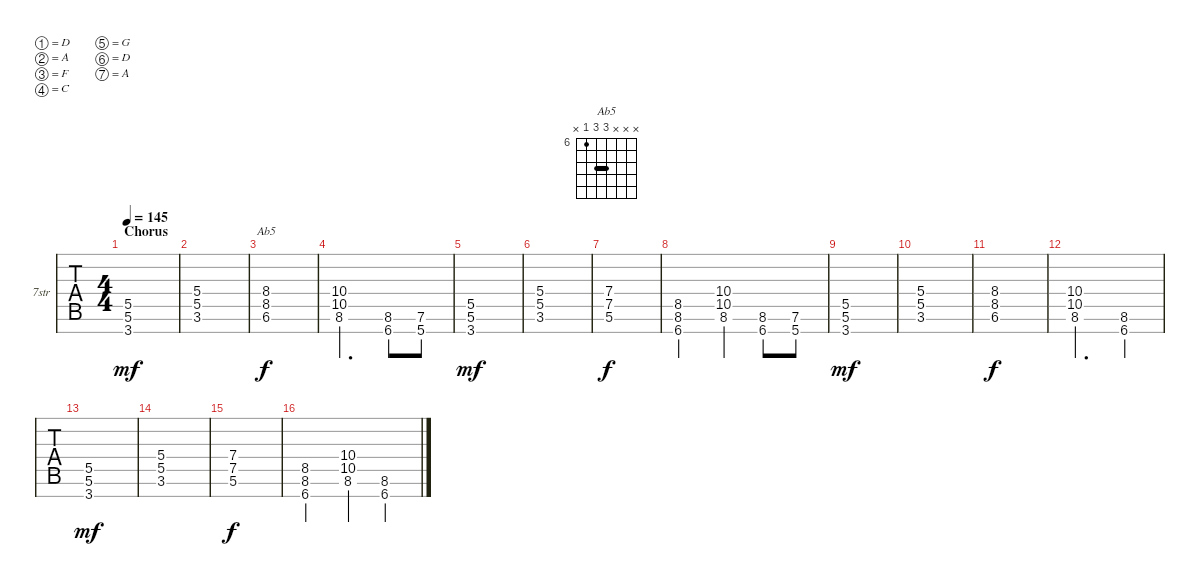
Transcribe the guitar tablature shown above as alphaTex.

\bracketExtendMode groupsimilarinstruments
\firstSystemTrackNameOrientation horizontal
\otherSystemsTrackNameOrientation horizontal
\track ("7str" "7str") {solo instrument overdrivenguitar}
\staff {tabs}
\tuning (D4 A3 F3 C3 G2 D2 A1)
\chord ("Ab5" x x x 8 8 6 x) {firstfret 6 showfingering false barre 8}
\ts (4 4)
\section ("" "Chorus")
\tempo 145
\clef g2
\scale
1.11728
\ks c
(3.7 5.6 5.5).1{dy mf} |
\scale
0.960908 (3.6 5.5 5.4).1 |
\scale
0.960908 (8.4 6.6 8.5).1{ch "Ab5" dy f} |
\scale
0.960908 (8.6 10.5 10.4).2{d} (6.7 8.6).8 (5.7 7.6).8 |
\scale
1.11728 (3.7 5.6 5.5).1{dy mf} |
\scale
0.960908 (3.6 5.5 5.4).1 |
\scale
0.960908 (7.4 5.6 7.5).1{dy f} |
\scale
0.960908 (6.7 8.6 8.5).2 (8.6 10.5 10.4).4 (6.7 8.6).8 (5.7 7.6).8 |
\scale
1.11728 (3.7 5.6 5.5).1{dy mf} |
\scale
0.960908 (3.6 5.5 5.4).1 |
\scale
0.960908 (8.4 6.6 8.5).1{dy f} |
\scale
0.960908 (8.6 10.5 10.4).2{d} (6.7 8.6).4 |
\scale
1.11728 (3.7 5.6 5.5).1{dy mf} |
\scale
0.960908 (3.6 5.5 5.4).1 |
\scale
0.960908 (7.4 5.6 7.5).1{dy f} |
\scale
0.960908 (6.7 8.6 8.5).2 (8.6 10.5 10.4).4 (6.7 8.6).4
